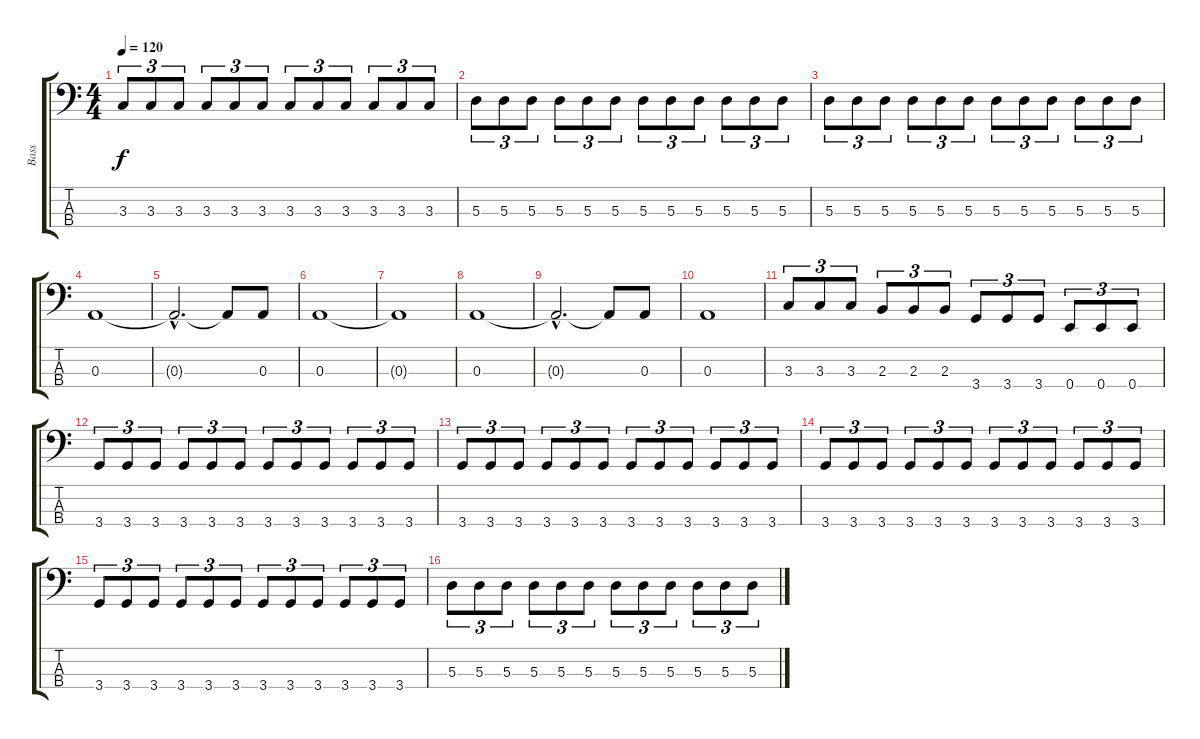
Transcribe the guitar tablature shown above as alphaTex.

\track ("Bass" "Bass") {instrument electricbassfinger}
\staff {score tabs}
\tuning (G2 D2 A1 E1) {hide}
\ts (4 4)
\tempo 120
\clef f4
\ks c
3.3.8{tu (3 2) dy f} 3.3.8{tu (3 2)} 3.3.8{tu (3 2)} 3.3.8{tu (3 2)} 3.3.8{tu (3 2)} 3.3.8{tu (3 2)} 3.3.8{tu (3 2)} 3.3.8{tu (3 2)} 3.3.8{tu (3 2)} 3.3.8{tu (3 2)} 3.3.8{tu (3 2)} 3.3.8{tu (3 2)} |
5.3.8{tu (3 2)} 5.3.8{tu (3 2)} 5.3.8{tu (3 2)} 5.3.8{tu (3 2)} 5.3.8{tu (3 2)} 5.3.8{tu (3 2)} 5.3.8{tu (3 2)} 5.3.8{tu (3 2)} 5.3.8{tu (3 2)} 5.3.8{tu (3 2)} 5.3.8{tu (3 2)} 5.3.8{tu (3 2)} |
5.3.8{tu (3 2)} 5.3.8{tu (3 2)} 5.3.8{tu (3 2)} 5.3.8{tu (3 2)} 5.3.8{tu (3 2)} 5.3.8{tu (3 2)} 5.3.8{tu (3 2)} 5.3.8{tu (3 2)} 5.3.8{tu (3 2)} 5.3.8{tu (3 2)} 5.3.8{tu (3 2)} 5.3.8{tu (3 2)} |
0.3.1 |
0.3{hac t}.2{d} 0.3{t}.8 0.3.8 |
0.3.1 |
0.3{t}.1 |
0.3.1 |
0.3{hac t}.2{d} 0.3{t}.8 0.3.8 |
0.3.1 |
3.3.8{tu (3 2)} 3.3.8{tu (3 2)} 3.3.8{tu (3 2)} 2.3.8{tu (3 2)} 2.3.8{tu (3 2)} 2.3.8{tu (3 2)} 3.4.8{tu (3 2)} 3.4.8{tu (3 2)} 3.4.8{tu (3 2)} 0.4.8{tu (3 2)} 0.4.8{tu (3 2)} 0.4.8{tu (3 2)} |
3.4.8{tu (3 2)} 3.4.8{tu (3 2)} 3.4.8{tu (3 2)} 3.4.8{tu (3 2)} 3.4.8{tu (3 2)} 3.4.8{tu (3 2)} 3.4.8{tu (3 2)} 3.4.8{tu (3 2)} 3.4.8{tu (3 2)} 3.4.8{tu (3 2)} 3.4.8{tu (3 2)} 3.4.8{tu (3 2)} |
3.4.8{tu (3 2)} 3.4.8{tu (3 2)} 3.4.8{tu (3 2)} 3.4.8{tu (3 2)} 3.4.8{tu (3 2)} 3.4.8{tu (3 2)} 3.4.8{tu (3 2)} 3.4.8{tu (3 2)} 3.4.8{tu (3 2)} 3.4.8{tu (3 2)} 3.4.8{tu (3 2)} 3.4.8{tu (3 2)} |
3.4.8{tu (3 2)} 3.4.8{tu (3 2)} 3.4.8{tu (3 2)} 3.4.8{tu (3 2)} 3.4.8{tu (3 2)} 3.4.8{tu (3 2)} 3.4.8{tu (3 2)} 3.4.8{tu (3 2)} 3.4.8{tu (3 2)} 3.4.8{tu (3 2)} 3.4.8{tu (3 2)} 3.4.8{tu (3 2)} |
3.4.8{tu (3 2)} 3.4.8{tu (3 2)} 3.4.8{tu (3 2)} 3.4.8{tu (3 2)} 3.4.8{tu (3 2)} 3.4.8{tu (3 2)} 3.4.8{tu (3 2)} 3.4.8{tu (3 2)} 3.4.8{tu (3 2)} 3.4.8{tu (3 2)} 3.4.8{tu (3 2)} 3.4.8{tu (3 2)} |
5.3.8{tu (3 2)} 5.3.8{tu (3 2)} 5.3.8{tu (3 2)} 5.3.8{tu (3 2)} 5.3.8{tu (3 2)} 5.3.8{tu (3 2)} 5.3.8{tu (3 2)} 5.3.8{tu (3 2)} 5.3.8{tu (3 2)} 5.3.8{tu (3 2)} 5.3.8{tu (3 2)} 5.3.8{tu (3 2)}
